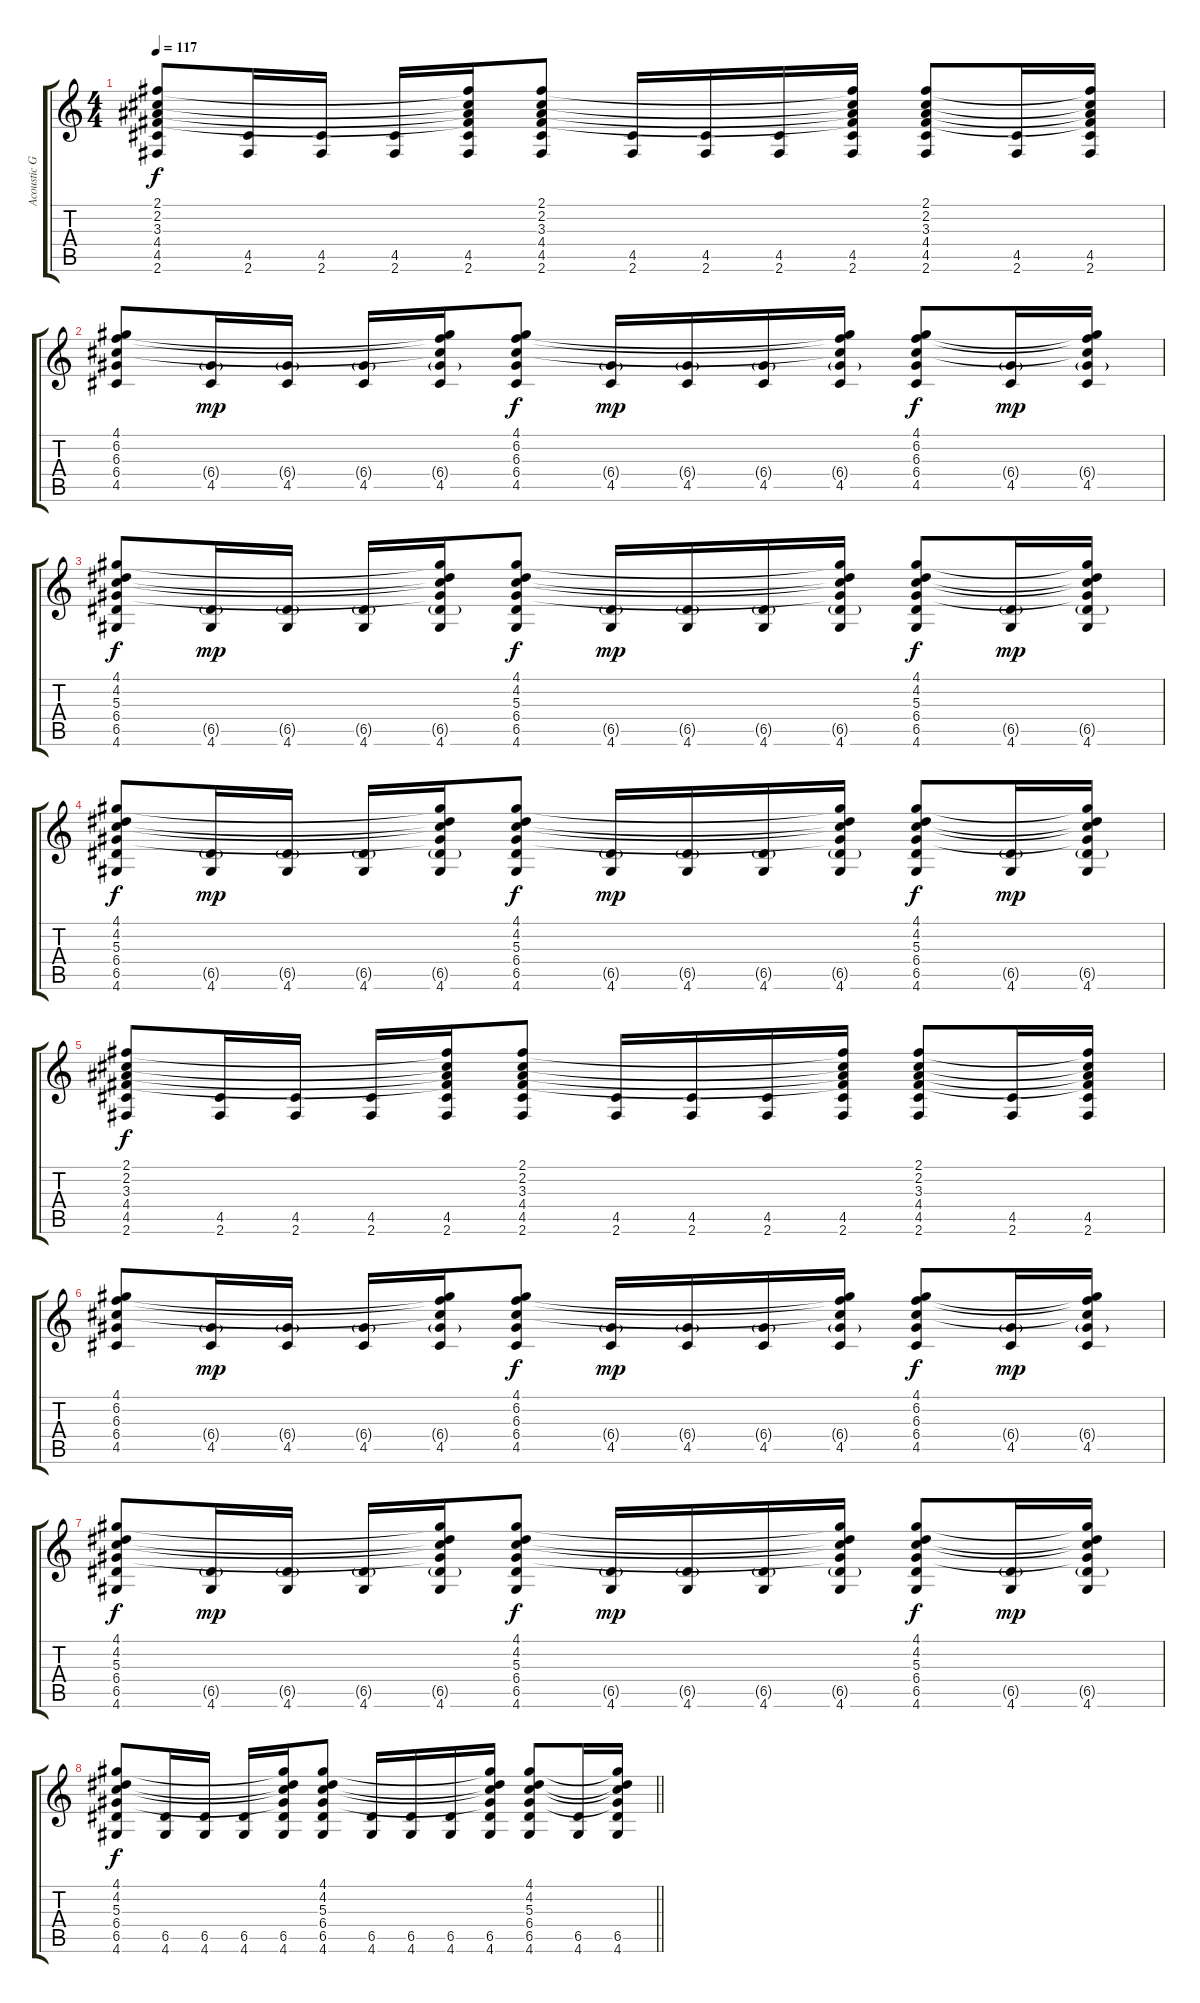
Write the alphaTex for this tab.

\track ("Acoustic Guitar" "Acoustic G") {instrument acousticguitarsteel}
\staff {score tabs}
\tuning (E4 B3 G3 D3 A2 E2) {hide}
\ts (4 4)
\tempo 117
\clef g2
\ks c
(2.1 2.2 3.3 4.4 4.5 2.6).8{dy f} (4.5 2.6).16 (4.5 2.6).16 (4.5 2.6).16 (2.1{t} 2.2{t} 3.3{t} 4.4{t} 4.5 2.6).16 (2.1 2.2 3.3 4.4 4.5 2.6).8 (4.5 2.6).16 (4.5 2.6).16 (4.5 2.6).16 (2.1{t} 2.2{t} 3.3{t} 4.4{t} 4.5 2.6).16 (2.1 2.2 3.3 4.4 4.5 2.6).8 (4.5 2.6).16 (2.1{t} 2.2{t} 3.3{t} 4.4{t} 4.5 2.6).16 |
(4.1 6.2 6.3 6.4 4.5).8 (6.4{g} 4.5).16{dy mp} (6.4{g} 4.5).16 (6.4{g} 4.5).16 (4.1{t} 6.2{t} 6.3{t} 6.4{g} 4.5).16 (4.1 6.2 6.3 6.4 4.5).8{dy f} (6.4{g} 4.5).16{dy mp} (6.4{g} 4.5).16 (6.4{g} 4.5).16 (4.1{t} 6.2{t} 6.3{t} 6.4{g} 4.5).16 (4.1 6.2 6.3 6.4 4.5).8{dy f} (6.4{g} 4.5).16{dy mp} (4.1{t} 6.2{t} 6.3{t} 6.4{g} 4.5).16 |
(4.1 4.2 5.3 6.4 6.5 4.6).8{dy f} (6.5{g} 4.6).16{dy mp} (6.5{g} 4.6).16 (6.5{g} 4.6).16 (4.1{t} 4.2{t} 5.3{t} 6.4{t} 6.5{g} 4.6).16 (4.1 4.2 5.3 6.4 6.5 4.6).8{dy f} (6.5{g} 4.6).16{dy mp} (6.5{g} 4.6).16 (6.5{g} 4.6).16 (4.1{t} 4.2{t} 5.3{t} 6.4{t} 6.5{g} 4.6).16 (4.1 4.2 5.3 6.4 6.5 4.6).8{dy f} (6.5{g} 4.6).16{dy mp} (4.1{t} 4.2{t} 5.3{t} 6.4{t} 6.5{g} 4.6).16 |
(4.1 4.2 5.3 6.4 6.5 4.6).8{dy f} (6.5{g} 4.6).16{dy mp} (6.5{g} 4.6).16 (6.5{g} 4.6).16 (4.1{t} 4.2{t} 5.3{t} 6.4{t} 6.5{g} 4.6).16 (4.1 4.2 5.3 6.4 6.5 4.6).8{dy f} (6.5{g} 4.6).16{dy mp} (6.5{g} 4.6).16 (6.5{g} 4.6).16 (4.1{t} 4.2{t} 5.3{t} 6.4{t} 6.5{g} 4.6).16 (4.1 4.2 5.3 6.4 6.5 4.6).8{dy f} (6.5{g} 4.6).16{dy mp} (4.1{t} 4.2{t} 5.3{t} 6.4{t} 6.5{g} 4.6).16 |
(2.1 2.2 3.3 4.4 4.5 2.6).8{dy f} (4.5 2.6).16 (4.5 2.6).16 (4.5 2.6).16 (2.1{t} 2.2{t} 3.3{t} 4.4{t} 4.5 2.6).16 (2.1 2.2 3.3 4.4 4.5 2.6).8 (4.5 2.6).16 (4.5 2.6).16 (4.5 2.6).16 (2.1{t} 2.2{t} 3.3{t} 4.4{t} 4.5 2.6).16 (2.1 2.2 3.3 4.4 4.5 2.6).8 (4.5 2.6).16 (2.1{t} 2.2{t} 3.3{t} 4.4{t} 4.5 2.6).16 |
(4.1 6.2 6.3 6.4 4.5).8 (6.4{g} 4.5).16{dy mp} (6.4{g} 4.5).16 (6.4{g} 4.5).16 (4.1{t} 6.2{t} 6.3{t} 6.4{g} 4.5).16 (4.1 6.2 6.3 6.4 4.5).8{dy f} (6.4{g} 4.5).16{dy mp} (6.4{g} 4.5).16 (6.4{g} 4.5).16 (4.1{t} 6.2{t} 6.3{t} 6.4{g} 4.5).16 (4.1 6.2 6.3 6.4 4.5).8{dy f} (6.4{g} 4.5).16{dy mp} (4.1{t} 6.2{t} 6.3{t} 6.4{g} 4.5).16 |
(4.1 4.2 5.3 6.4 6.5 4.6).8{dy f} (6.5{g} 4.6).16{dy mp} (6.5{g} 4.6).16 (6.5{g} 4.6).16 (4.1{t} 4.2{t} 5.3{t} 6.4{t} 6.5{g} 4.6).16 (4.1 4.2 5.3 6.4 6.5 4.6).8{dy f} (6.5{g} 4.6).16{dy mp} (6.5{g} 4.6).16 (6.5{g} 4.6).16 (4.1{t} 4.2{t} 5.3{t} 6.4{t} 6.5{g} 4.6).16 (4.1 4.2 5.3 6.4 6.5 4.6).8{dy f} (6.5{g} 4.6).16{dy mp} (4.1{t} 4.2{t} 5.3{t} 6.4{t} 6.5{g} 4.6).16 |
\barLineRight lightlight
(4.1 4.2 5.3 6.4 6.5 4.6).8{dy f} (6.5 4.6).16 (6.5 4.6).16 (6.5 4.6).16 (4.1{t} 4.2{t} 5.3{t} 6.4{t} 6.5 4.6).16 (4.1 4.2 5.3 6.4 6.5 4.6).8 (6.5 4.6).16 (6.5 4.6).16 (6.5 4.6).16 (4.1{t} 4.2{t} 5.3{t} 6.4{t} 6.5 4.6).16 (4.1 4.2 5.3 6.4 6.5 4.6).8 (6.5 4.6).16 (4.1{t} 4.2{t} 5.3{t} 6.4{t} 6.5 4.6).16
